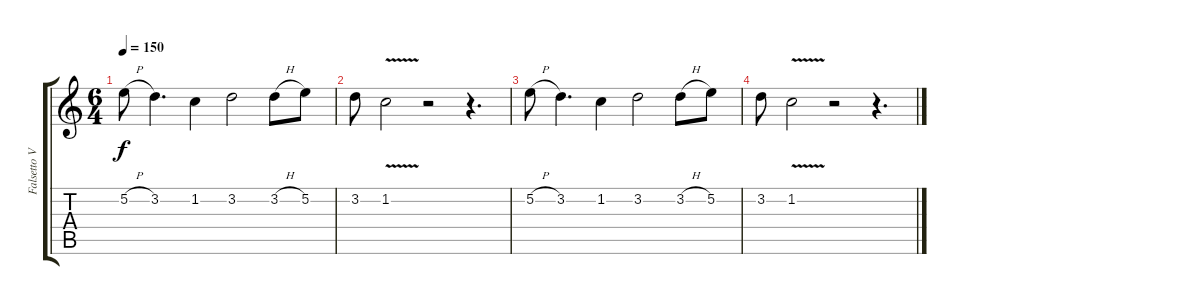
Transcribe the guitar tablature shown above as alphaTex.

\track ("Falsetto Vocals" "Falsetto V") {instrument acousticguitarnylon}
\staff {score tabs}
\tuning (E4 B3 G3 D3 A2 E2) {hide}
\ts (6 4)
\tempo 150
\clef g2
\ks c
5.2{h}.8{dy f} 3.2.4{d} 1.2.4 3.2.2 3.2{h}.8 5.2.8 |
3.2.8 1.2{v}.2 r.2 r.4{d} |
5.2{h}.8 3.2.4{d} 1.2.4 3.2.2 3.2{h}.8 5.2.8 |
3.2.8 1.2{v}.2 r.2 r.4{d}
